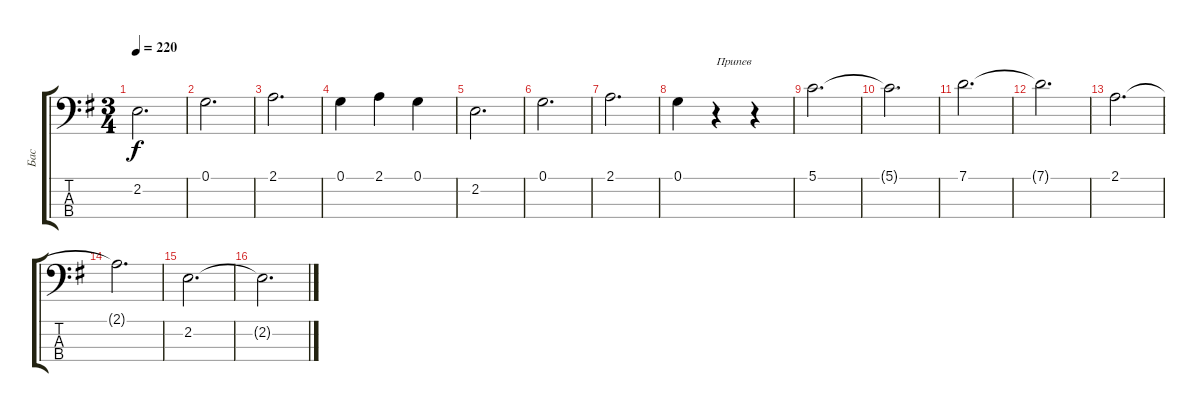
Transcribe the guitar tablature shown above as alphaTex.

\track ("Бас" "Бас") {instrument electricbassfinger}
\staff {score tabs}
\tuning (G2 D2 A1 E1) {hide}
\ts (3 4)
\tempo 220
\clef f4
\ks eminor
2.2.2{d dy f} |
0.1.2{d} |
2.1.2{d} |
0.1.4 2.1.4 0.1.4 |
2.2.2{d} |
0.1.2{d} |
2.1.2{d} |
0.1.4 r.4{txt "Припев"} r.4 |
5.1.2{d} |
5.1{t}.2{d} |
7.1.2{d} |
7.1{t}.2{d} |
2.1.2{d} |
2.1{t}.2{d} |
2.2.2{d} |
2.2{t}.2{d}
